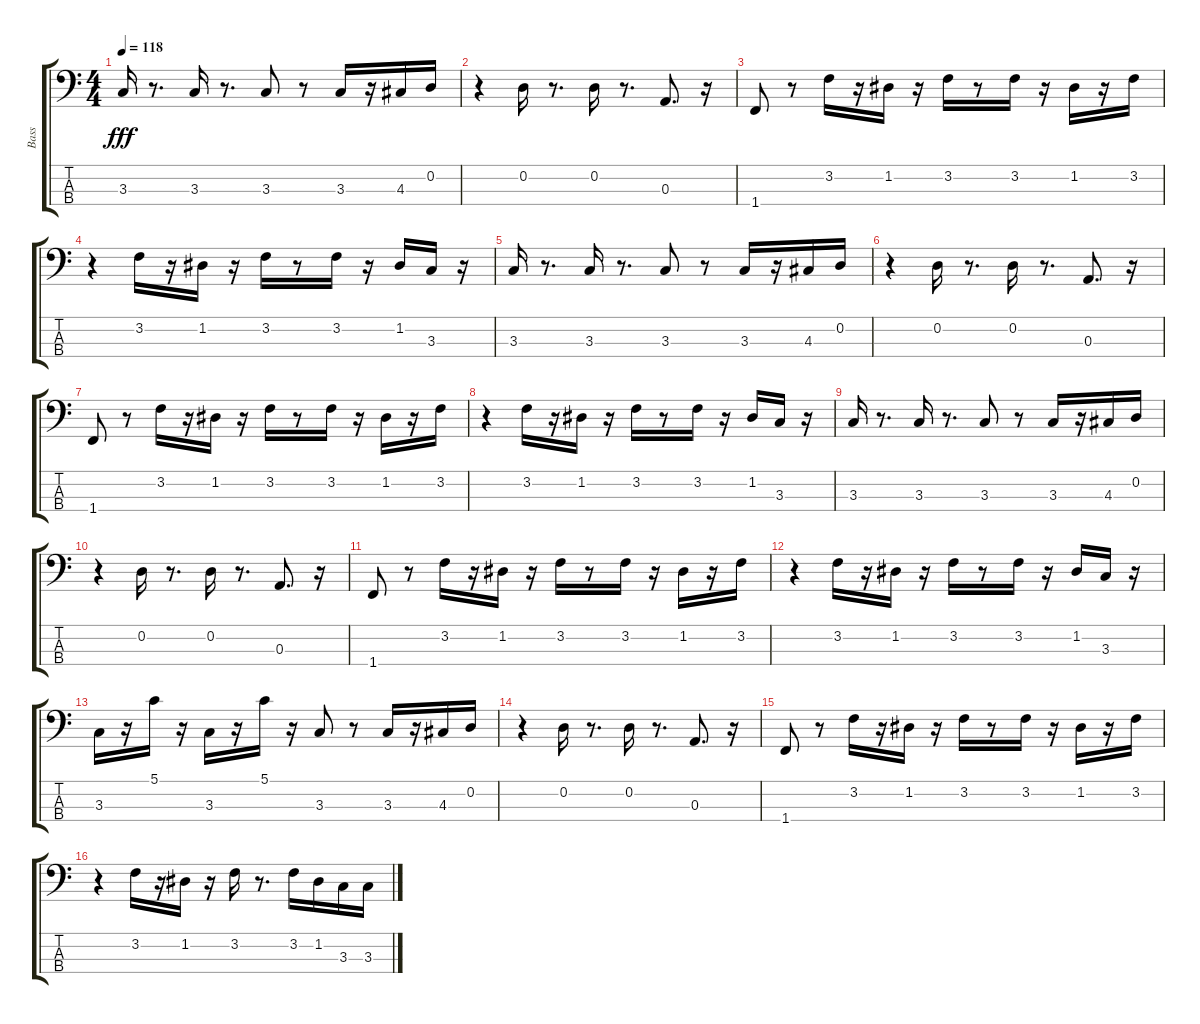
\track ("Bass" "Bass") {instrument slapbass1}
\staff {score tabs}
\tuning (G2 D2 A1 E1) {hide}
\ts (4 4)
\tempo 118
\clef f4
\ks c
3.3.16{dy fff} r.8{d} 3.3.16 r.8{d} 3.3.8 r.8 3.3.16 r.16 4.3.16 0.2.16 |
r.4 0.2.16 r.8{d} 0.2.16 r.8{d} 0.3.8{d} r.16 |
1.4.8 r.8 3.2.16 r.16 1.2.16 r.16 3.2.16 r.8 3.2.16 r.16 1.2.16 r.16 3.2.16 |
r.4 3.2.16 r.16 1.2.16 r.16 3.2.16 r.8 3.2.16 r.16 1.2.16 3.3.16 r.16 |
3.3.16 r.8{d} 3.3.16 r.8{d} 3.3.8 r.8 3.3.16 r.16 4.3.16 0.2.16 |
r.4 0.2.16 r.8{d} 0.2.16 r.8{d} 0.3.8{d} r.16 |
1.4.8 r.8 3.2.16 r.16 1.2.16 r.16 3.2.16 r.8 3.2.16 r.16 1.2.16 r.16 3.2.16 |
r.4 3.2.16 r.16 1.2.16 r.16 3.2.16 r.8 3.2.16 r.16 1.2.16 3.3.16 r.16 |
3.3.16 r.8{d} 3.3.16 r.8{d} 3.3.8 r.8 3.3.16 r.16 4.3.16 0.2.16 |
r.4 0.2.16 r.8{d} 0.2.16 r.8{d} 0.3.8{d} r.16 |
1.4.8 r.8 3.2.16 r.16 1.2.16 r.16 3.2.16 r.8 3.2.16 r.16 1.2.16 r.16 3.2.16 |
r.4 3.2.16 r.16 1.2.16 r.16 3.2.16 r.8 3.2.16 r.16 1.2.16 3.3.16 r.16 |
3.3.16 r.16 5.1.16 r.16 3.3.16 r.16 5.1.16 r.16 3.3.8 r.8 3.3.16 r.16 4.3.16 0.2.16 |
r.4 0.2.16 r.8{d} 0.2.16 r.8{d} 0.3.8{d} r.16 |
1.4.8 r.8 3.2.16 r.16 1.2.16 r.16 3.2.16 r.8 3.2.16 r.16 1.2.16 r.16 3.2.16 |
r.4 3.2.16 r.16 1.2.16 r.16 3.2.16 r.8{d} 3.2.16 1.2.16 3.3.16 3.3.16
